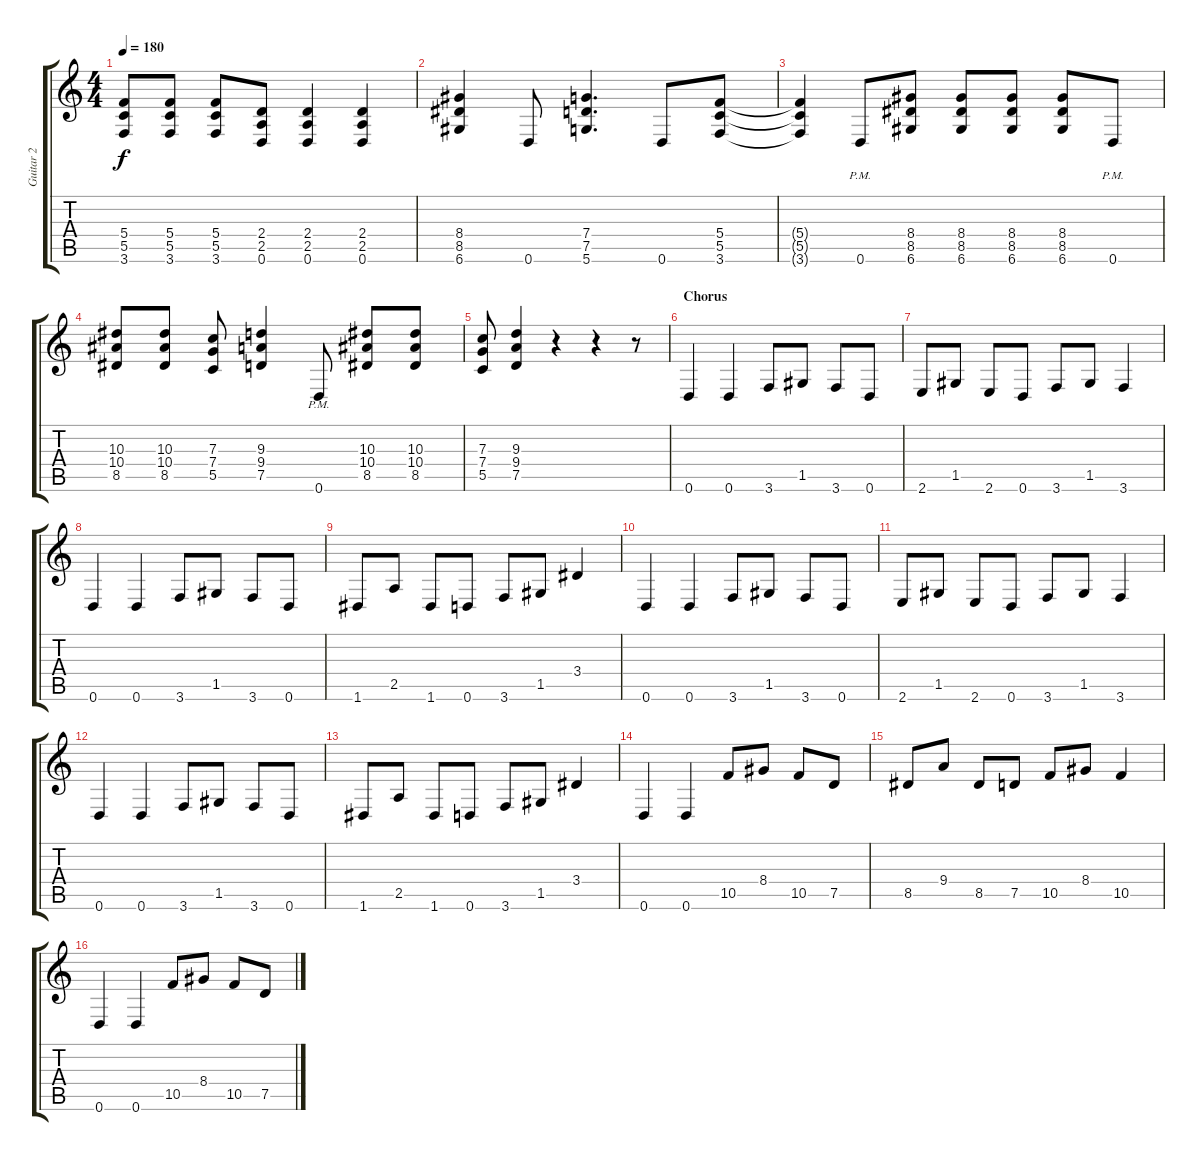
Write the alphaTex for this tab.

\track ("Guitar 2" "Guitar 2") {instrument overdrivenguitar}
\staff {score tabs}
\tuning (D4 A3 F3 C3 G2 D2) {hide}
\ts (4 4)
\tempo 180
\clef g2
\ks c
(5.4{t} 5.5{t} 3.6{t}).8{dy f} (5.4 5.5 3.6).8 (5.4 5.5 3.6).8 (2.4 2.5 0.6).8 (2.4 2.5 0.6).4 (2.4 2.5 0.6).4 |
(8.4 8.5 6.6).4 0.6.8 (7.4 7.5 5.6).4{d} 0.6.8 (5.4 5.5 3.6).8 |
(5.4{t} 5.5{t} 3.6{t}).4 0.6{pm}.8 (8.4 8.5 6.6).8 (8.4 8.5 6.6).8 (8.4 8.5 6.6).8 (8.4 8.5 6.6).8 0.6{pm}.8 |
(10.3 10.4 8.5).8 (10.3 10.4 8.5).8 (7.3 7.4 5.5).8 (9.3 9.4 7.5).4 0.6{pm}.8 (10.3 10.4 8.5).8 (10.3 10.4 8.5).8 |
(7.3 7.4 5.5).8 (9.3 9.4 7.5).4 r.4 r.4 r.8 |
\section ("" "Chorus")
0.6.4 0.6.4 3.6.8 1.5.8 3.6.8 0.6.8 |
2.6.8 1.5.8 2.6.8 0.6.8 3.6.8 1.5.8 3.6.4 |
0.6.4 0.6.4 3.6.8 1.5.8 3.6.8 0.6.8 |
1.6.8 2.5.8 1.6.8 0.6.8 3.6.8 1.5.8 3.4.4 |
0.6.4 0.6.4 3.6.8 1.5.8 3.6.8 0.6.8 |
2.6.8 1.5.8 2.6.8 0.6.8 3.6.8 1.5.8 3.6.4 |
0.6.4 0.6.4 3.6.8 1.5.8 3.6.8 0.6.8 |
1.6.8 2.5.8 1.6.8 0.6.8 3.6.8 1.5.8 3.4.4 |
0.6.4 0.6.4 10.5.8 8.4.8 10.5.8 7.5.8 |
8.5.8 9.4.8 8.5.8 7.5.8 10.5.8 8.4.8 10.5.4 |
0.6.4 0.6.4 10.5.8 8.4.8 10.5.8 7.5.8
